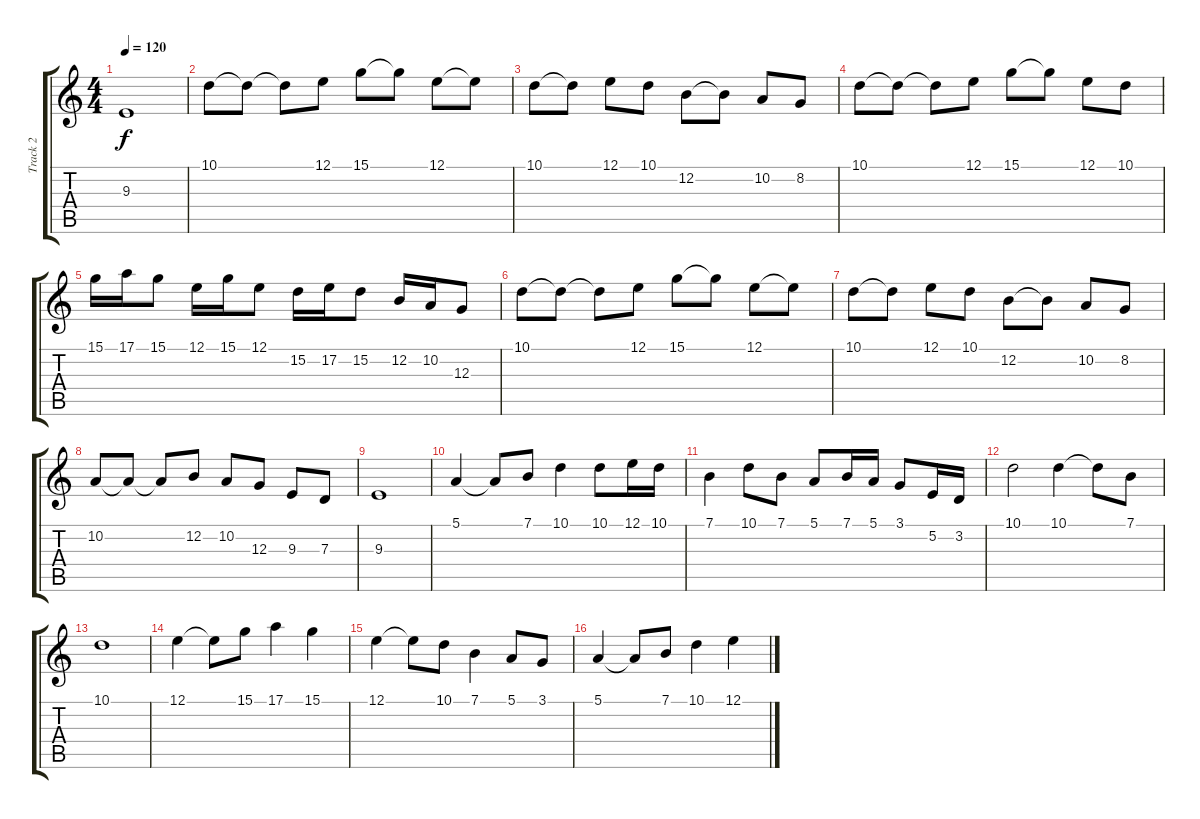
\track ("Track 2" "Track 2") {instrument lead5charang}
\staff {score tabs}
\tuning (E4 B3 G3 D3 A2 E2) {hide}
\ts (4 4)
\tempo 120
\clef g2
\ks c
9.3.1{dy f} |
10.1.8 10.1{t}.8 10.1{t}.8 12.1.8 15.1.8 15.1{t}.8 12.1.8 12.1{t}.8 |
10.1.8 10.1{t}.8 12.1.8 10.1.8 12.2.8 12.2{t}.8 10.2.8 8.2.8 |
10.1.8 10.1{t}.8 10.1{t}.8 12.1.8 15.1.8 15.1{t}.8 12.1.8 10.1.8 |
15.1.16 17.1.16 15.1.8 12.1.16 15.1.16 12.1.8 15.2.16 17.2.16 15.2.8 12.2.16 10.2.16 12.3.8 |
10.1.8 10.1{t}.8 10.1{t}.8 12.1.8 15.1.8 15.1{t}.8 12.1.8 12.1{t}.8 |
10.1.8 10.1{t}.8 12.1.8 10.1.8 12.2.8 12.2{t}.8 10.2.8 8.2.8 |
10.2.8 10.2{t}.8 10.2{t}.8 12.2.8 10.2.8 12.3.8 9.3.8 7.3.8 |
9.3.1 |
5.1.4 5.1{t}.8 7.1.8 10.1.4 10.1.8 12.1.16 10.1.16 |
7.1.4 10.1.8 7.1.8 5.1.8 7.1.16 5.1.16 3.1.8 5.2.16 3.2.16 |
10.1.2 10.1.4 10.1{t}.8 7.1.8 |
10.1.1 |
12.1.4 12.1{t}.8 15.1.8 17.1.4 15.1.4 |
12.1.4 12.1{t}.8 10.1.8 7.1.4 5.1.8 3.1.8 |
5.1.4 5.1{t}.8 7.1.8 10.1.4 12.1.4
